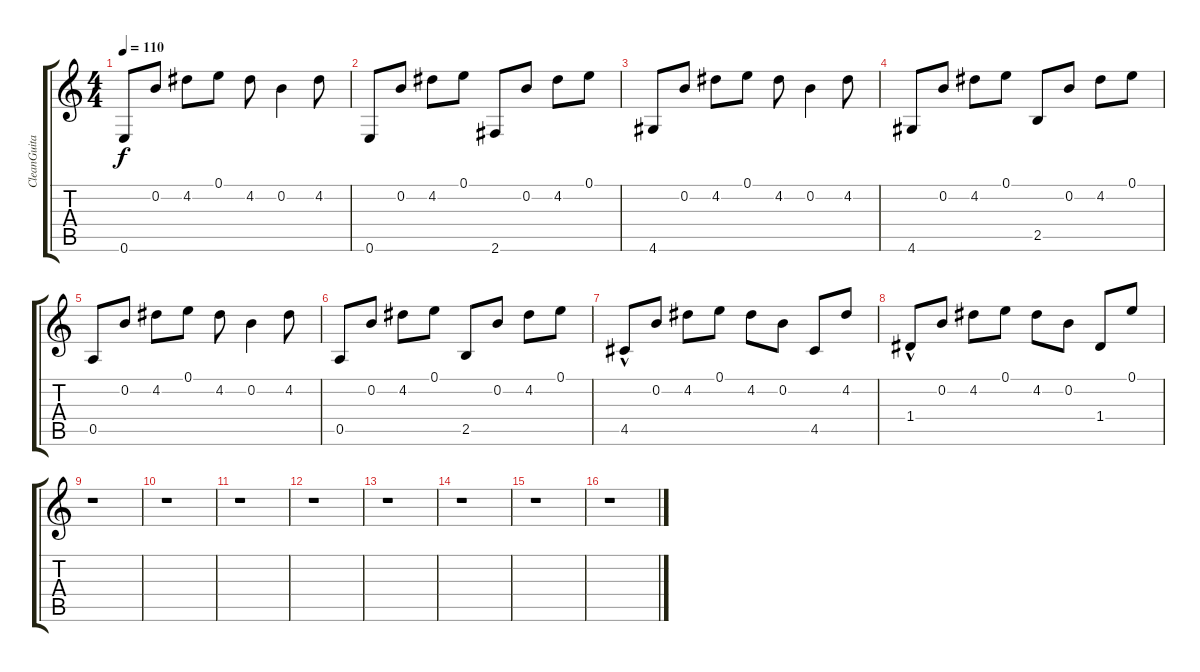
\track ("CleanGuitar" "CleanGuita") {instrument electricguitarclean}
\staff {score tabs}
\tuning (E4 B3 G3 D3 A2 E2) {hide}
\ts (4 4)
\tempo 110
\clef g2
\ks c
0.6.8{dy f} 0.2.8 4.2.8 0.1.8 4.2.8 0.2.4 4.2.8 |
0.6.8 0.2.8 4.2.8 0.1.8 2.6.8 0.2.8 4.2.8 0.1.8 |
4.6.8 0.2.8 4.2.8 0.1.8 4.2.8 0.2.4 4.2.8 |
4.6.8 0.2.8 4.2.8 0.1.8 2.5.8 0.2.8 4.2.8 0.1.8 |
0.5.8 0.2.8 4.2.8 0.1.8 4.2.8 0.2.4 4.2.8 |
0.5.8 0.2.8 4.2.8 0.1.8 2.5.8 0.2.8 4.2.8 0.1.8 |
4.5{hac}.8 0.2.8 4.2.8 0.1.8 4.2.8 0.2.8 4.5.8 4.2.8 |
1.4{hac}.8 0.2.8 4.2.8 0.1.8 4.2.8 0.2.8 1.4.8 0.1.8 |
r.1 |
r.1 |
r.1 |
r.1 |
r.1 |
r.1 |
r.1 |
r.1
